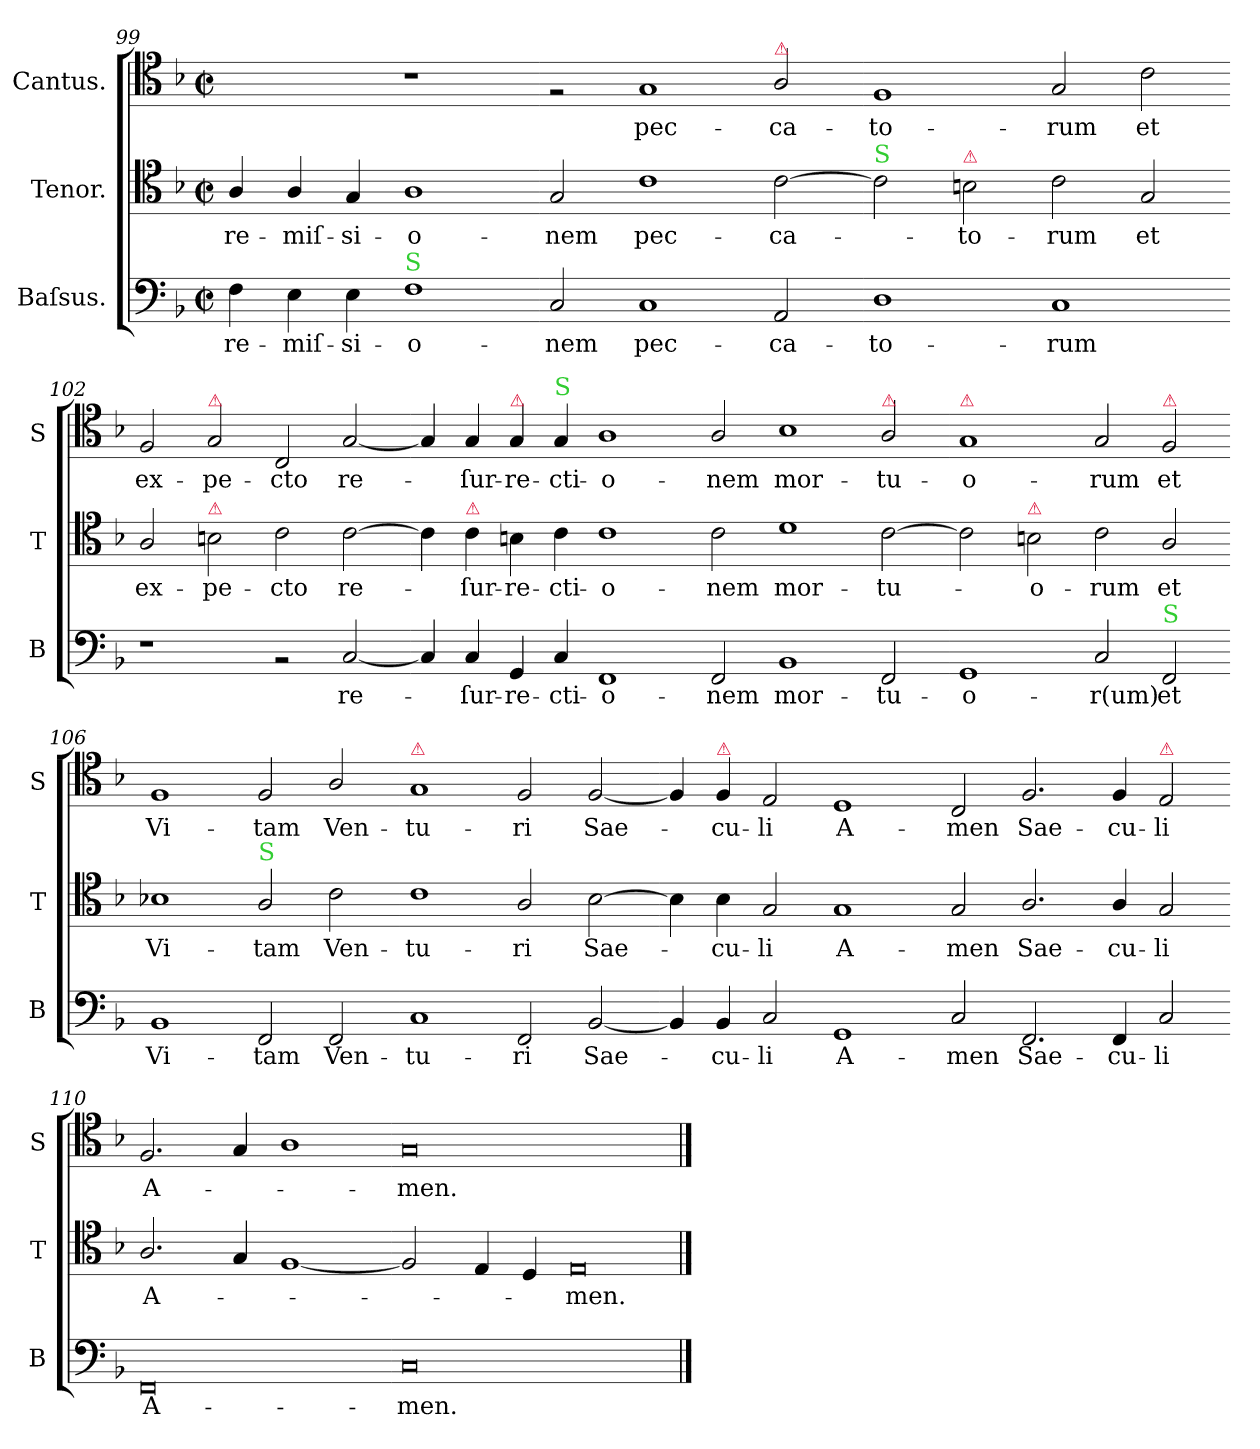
**kern	**text	**kern	**text	**kern	**text
*part3	*part3	*part2	*part2	*part1	*part1
*staff3	*staff3	*staff2	*staff2	*staff1	*staff1
*I"Baſsus.	*	*I"Tenor.	*	*I"Cantus.	*
*I'B	*	*I'T	*	*I'S	*
*clefF4	*	*clefC4	*	*clefC4	*
*k[b-]	*	*k[b-]	*	*k[b-]	*
*F:	*	*F:	*	*F:	*
*M2/1	*	*M2/1	*	*M2/1	*
*met(c|)	*	*met(c|)	*	*met(c|)	*
=99	=99	=99	=99	=99	=99
4F\	re-	4A/	re-	2.ryy	.
4E\	-miſ-	4A/	-miſ-	.	.
4E\	-si-	4G/	-si-	.	.
!LO:TX:a:color=limegreen:t=S	!	!	!	!	!
1F\	-o-	1A\	-o-	1r	.
=100-	=100-	=100-	=100-	=100-	=100-
2C/	-nem	2G/	-nem	2rF	.
1C/	pec-	1c\	pec-	1G/	pec-
!	!	!	!	!LO:TX:a:color=crimson:t=⚠	!
2AA/	-ca-	[2c\	-ca-	2A/	-ca-
=101-	=101-	=101-	=101-	=101-	=101-
!	!	!LO:TX:a:color=limegreen:t=S	!	!	!
1D\	-to-	2c\]	.	1F/	-to-
!	!	!LO:TX:a:color=crimson:t=⚠	!	!	!
.	.	2Bn\	-to-	.	.
1C/	-rum	2c\	-rum	2G/	-rum
.	.	2G/	et	2c\	et
=102-	=102-	=102-	=102-	=102-	=102-
1r	.	2A/	ex-	2F/	ex-
!	!	!	!	!LO:TX:a:color=crimson:t=⚠	!
!	!	!LO:TX:a:color=crimson:t=⚠	!	!	!
.	.	2Bn\	-pe-	2G/	-pe-
2rBB	.	2c\	-cto	2C/	-cto
[2C/	re-	[2c\	re-	[2G/	re-
=103-	=103-	=103-	=103-	=103-	=103-
4C/]	.	4c\]	.	4G/]	.
!	!	!LO:TX:a:color=crimson:t=⚠	!	!	!
4C/	-ſur-	4c\	-ſur-	4G/	-ſur-
!	!	!	!	!LO:TX:a:color=crimson:t=⚠	!
4GG/	-re-	4Bn\	-re-	4G/	-re-
!	!	!	!	!LO:TX:a:color=limegreen:t=S	!
4C/	-cti-	4c\	-cti-	4G/	-cti-
1FF/	-o-	1c\	-o-	1A\	-o-
=104-	=104-	=104-	=104-	=104-	=104-
2FF/	-nem	2c\	-nem	2A/	-nem
1BB-/	mor-	1d\	mor-	1B-\	mor-
!	!	!	!	!LO:TX:a:color=crimson:t=⚠	!
2FF/	-tu-	[2c\	-tu-	2A/	-tu-
=105-	=105-	=105-	=105-	=105-	=105-
!	!	!	!	!LO:TX:a:color=crimson:t=⚠	!
1GG/	-o-	2c\]	.	1G/	-o-
!	!	!LO:TX:a:color=crimson:t=⚠	!	!	!
.	.	2Bn\	-o-	.	.
2C/	-r(um)	2c\	-rum	2G/	-rum
!	!	!	!	!LO:TX:a:color=crimson:t=⚠	!
!LO:TX:a:color=limegreen:t=S	!	!	!	!	!
2FF/	et	2A/	et	2F/	et
=106-	=106-	=106-	=106-	=106-	=106-
1BB-/	Vi-	1B-X\	Vi-	1F/	Vi-
!	!	!LO:TX:a:color=limegreen:t=S	!	!	!
2FF/	-tam	2A/	-tam	2F/	-tam
2FF/	Ven-	2c\	Ven-	2A/	Ven-
=107-	=107-	=107-	=107-	=107-	=107-
!	!	!	!	!LO:TX:a:color=crimson:t=⚠	!
1C/	-tu-	1c\	-tu-	1G/	-tu-
2FF/	-ri	2A/	-ri	2F/	-ri
[2BB-/	Sae-	[2B-\	Sae-	[2F/	Sae-
=108-	=108-	=108-	=108-	=108-	=108-
4BB-/]	.	4B-\]	.	4F/]	.
!	!	!	!	!LO:TX:a:color=crimson:t=⚠	!
4BB-/	-cu-	4B-\	-cu-	4F/	-cu-
2C/	-li	2G/	-li	2E/	-li
1GG/	A-	1G/	A-	1D/	A-
=109-	=109-	=109-	=109-	=109-	=109-
2C/	-men	2G/	-men	2C/	-men
2.FF/	Sae-	2.A/	Sae-	2.F/	Sae-
4FF/	-cu-	4A/	-cu-	4F/	-cu-
!	!	!	!	!LO:TX:a:color=crimson:t=⚠	!
2C/	-li	2G/	-li	2E/	-li
=110-	=110-	=110-	=110-	=110-	=110-
0FF/	A-	2.A/	A-	2.F/	A-
.	.	4G/	.	4G/	.
.	.	[1F/	.	1A\	.
=111-	=111-	=111-	=111-	=111-	=111-
0C/	-men.	2F/]	.	0G/	-men.
.	.	4E/	.	.	.
.	.	4D/	.	.	.
!	!	!LO:N:vis=0	!	!	!
.	.	1E/	-men.	.	.
==	==	==	==	==	==
*-	*-	*-	*-	*-	*-
